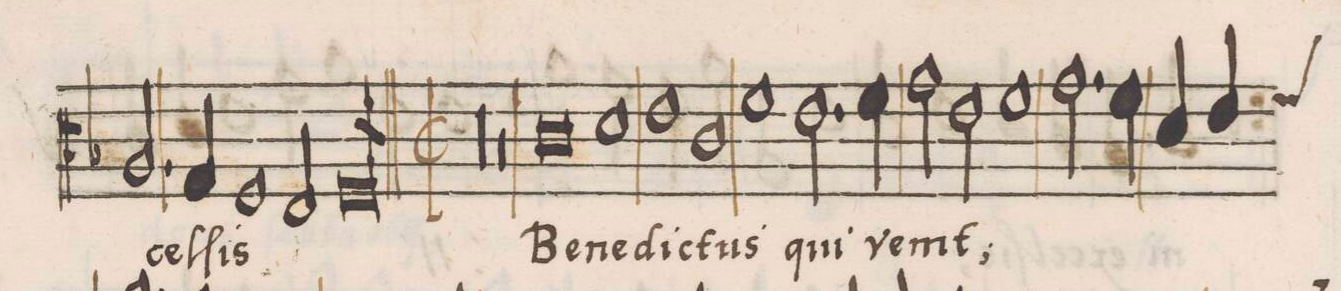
**kern	**text
*I"ALTVS	*
*clefC4	*
*k[b-]	*
*met(c|)	*
*M2/1	*
*clefC3	*
2.A/	-cel-
=99	=99
.	-ſis
4G/	.
1F	.
2E/	.
=100	=100
00F;	.
=101	=101
=102||	=102||
0r	.
=103	=103
0r	.
=104	=104
0r	.
=105	=105
0c	Be-
=106	=106
1d	-ne-
1e	-dic-
=107	=107
1c	-tus
1f	.
=108	=108
2.e\	qui
4f\	ve-
2g\	-nit;
2e\	.
=109	=109
1f	.
2.g\	.
4f\	.
=110	=110
4d/	.
*custos:f	*
4e/	.
*-	*-
